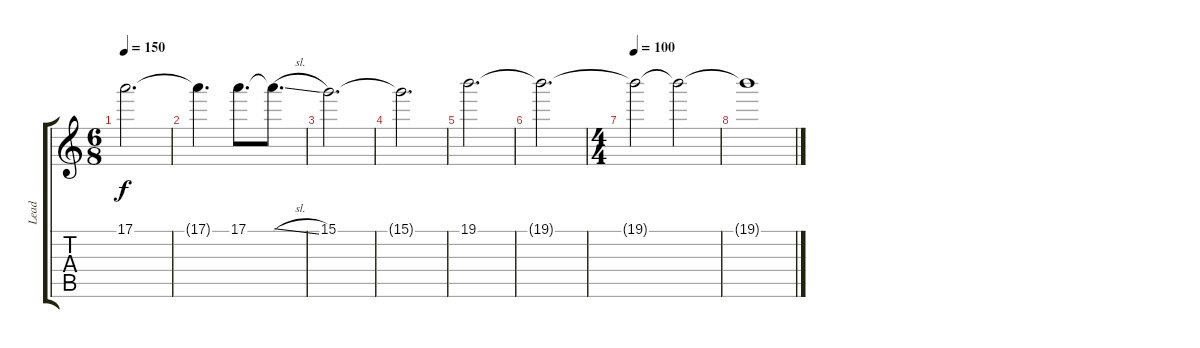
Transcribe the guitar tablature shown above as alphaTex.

\track ("Lead" "Lead") {instrument distortionguitar}
\staff {score tabs}
\tuning (E4 B3 G3 D3 A2 E2) {hide}
\ts (6 8)
\tempo 150
\clef g2
\ks c
17.1{t}.2{d dy f} |
17.1{t}.4{d} 17.1.8{d} 17.1{sl t}.8{d} |
15.1.2{d} |
15.1{t}.2{d} |
19.1.2{d} |
19.1{t}.2{d} |
\ts (4 4)
\tempo 100
19.1{t}.2 19.1{t}.2{volume 0} |
19.1{t}.1
